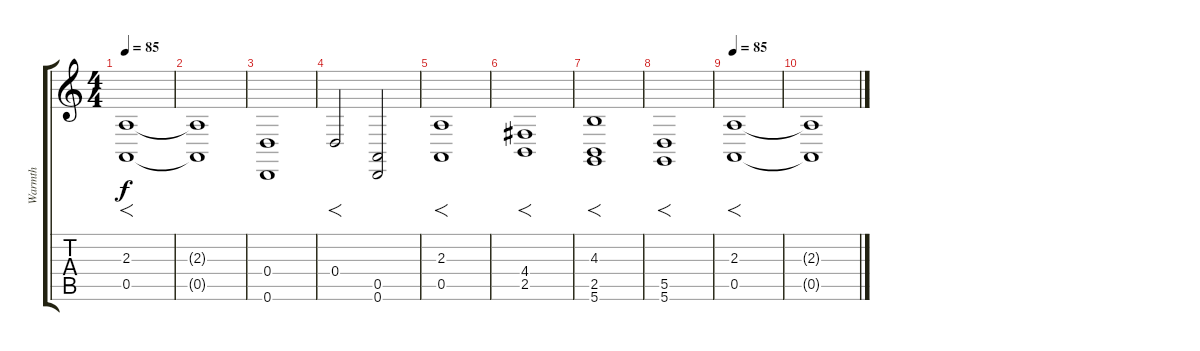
\track ("Warmth" "Warmth") {instrument synthstrings1}
\staff {score tabs}
\tuning (E4 B3 G3 D3 A2 D2) {hide}
\ts (4 4)
\tempo 85
\clef g2
\ks c
(2.3 0.5).1{f dy f} |
(2.3{t} 0.5{t}).1 |
(0.4 0.6).1 |
0.4.2{f} (0.5 0.6).2 |
(2.3 0.5).1{f} |
(4.4 2.5).1{f} |
(4.3 2.5 5.6).1{f} |
(5.5 5.6).1{f} |
\tempo 85
(2.3 0.5).1{f} |
(2.3{t} 0.5{t}).1{volume 3}
